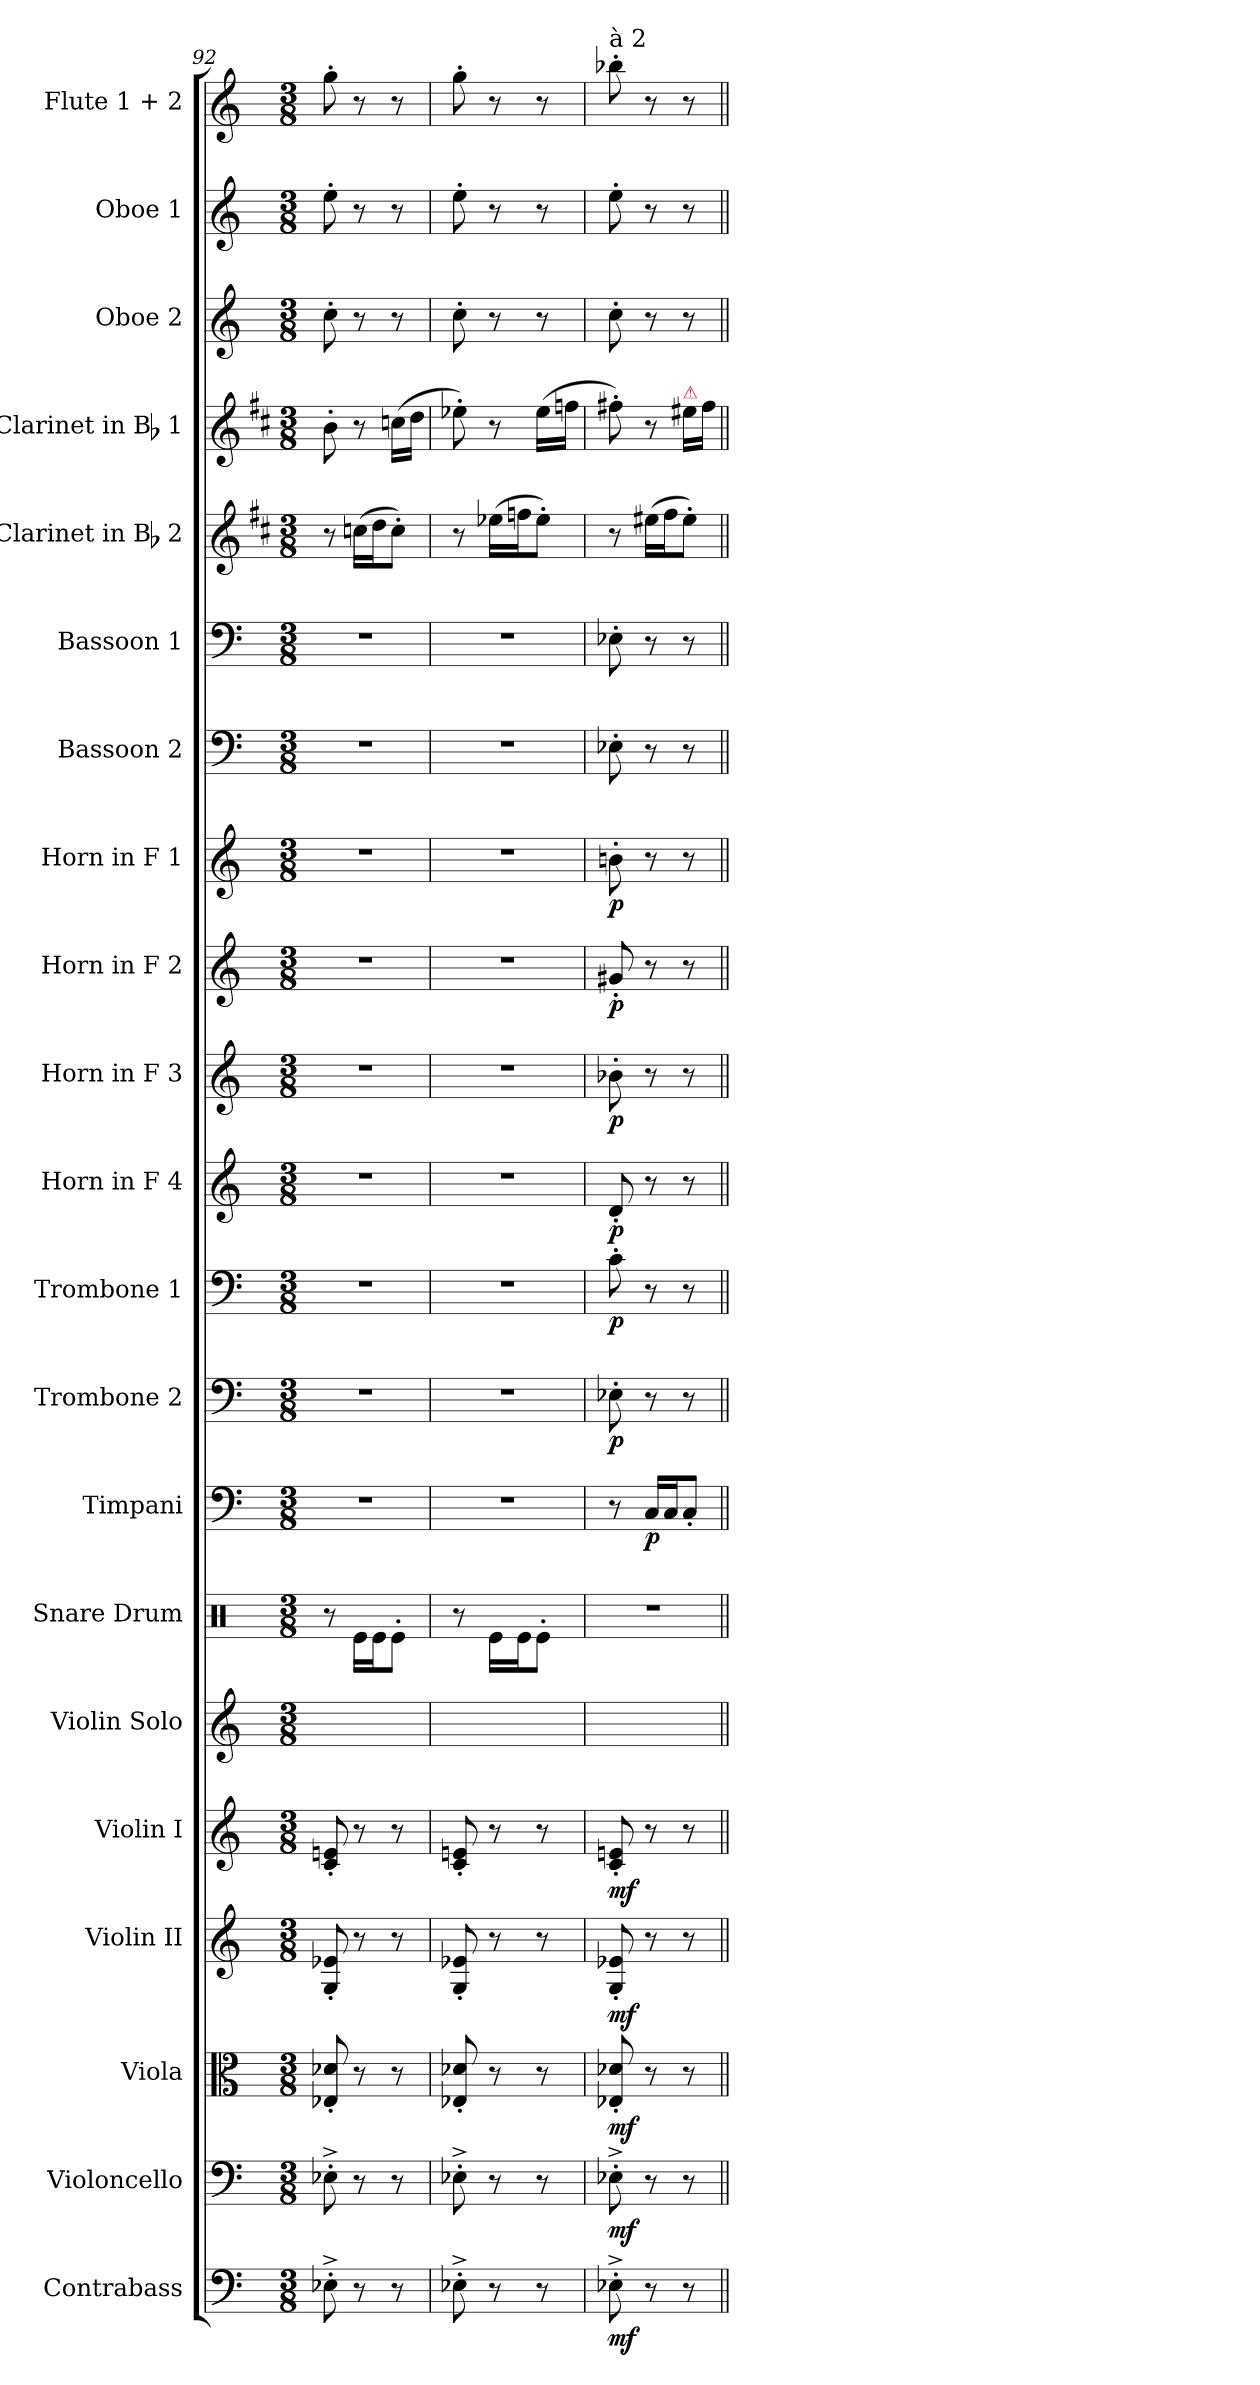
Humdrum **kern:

**kern	**dynam	**kern	**dynam	**kern	**dynam	**kern	**dynam	**kern	**dynam	**kern	**kern	**kern	**dynam	**kern	**dynam	**kern	**dynam	**kern	**dynam	**kern	**dynam	**kern	**dynam	**kern	**dynam	**kern	**kern	**kern	**kern	**kern	**kern	**kern
*part21	*part21	*part20	*part20	*part19	*part19	*part18	*part18	*part17	*part17	*part16	*part15	*part14	*part14	*part13	*part13	*part12	*part12	*part11	*part11	*part10	*part10	*part9	*part9	*part8	*part8	*part7	*part6	*part5	*part4	*part3	*part2	*part1
*staff21	*staff21	*staff20	*staff20	*staff19	*staff19	*staff18	*staff18	*staff17	*staff17	*staff16	*staff15	*staff14	*staff14	*staff13	*staff13	*staff12	*staff12	*staff11	*staff11	*staff10	*staff10	*staff9	*staff9	*staff8	*staff8	*staff7	*staff6	*staff5	*staff4	*staff3	*staff2	*staff1
*I"Contrabass	*	*I"Violoncello	*	*I"Viola	*	*I"Violin II	*	*I"Violin I	*	*I"Violin Solo	*I"Snare Drum	*I"Timpani	*	*I"Trombone 2	*	*I"Trombone 1	*	*I"Horn in F 4	*	*I"Horn in F 3	*	*I"Horn in F 2	*	*I"Horn in F 1	*	*I"Bassoon 2	*I"Bassoon 1	*I"Clarinet in Bb 2	*I"Clarinet in Bb 1	*I"Oboe 2	*I"Oboe 1	*I"Flute 1 + 2
*I'Cb.	*	*I'Vc.	*	*I'Vla.	*	*I'Vln. II	*	*I'Vln. I	*	*I'Vln. Solo	*I'S. D.	*I'Timp.	*	*I'Tbn.	*	*I'Tbn.	*	*I'Hn.	*	*I'Hn.	*	*I'Hn.	*	*I'Hn.	*	*I'Bsn.	*I'Bsn.	*I'Cl.	*I'Cl.	*I'Ob.	*I'Ob.	*I'Fl.
*clefF4	*	*clefF4	*	*clefC3	*	*clefG2	*	*clefG2	*	*clefG2	*clefX	*clefF4	*	*clefF4	*	*clefF4	*	*clefG2	*	*clefG2	*	*clefG2	*	*clefG2	*	*clefF4	*clefF4	*clefG2	*clefG2	*clefG2	*clefG2	*clefG2
*ITrd7c12	*	*	*	*	*	*	*	*	*	*	*	*	*	*	*	*	*	*ITrd4c7	*	*ITrd4c7	*	*ITrd4c7	*	*ITrd4c7	*	*	*	*ITrd1c2	*ITrd1c2	*	*	*
*k[]	*	*k[]	*	*k[]	*	*k[]	*	*k[]	*	*k[]	*k[]	*k[]	*	*k[]	*	*k[]	*	*k[b-]	*	*k[b-]	*	*k[b-]	*	*k[b-]	*	*k[]	*k[]	*k[]	*k[]	*k[]	*k[]	*k[]
*C:	*	*C:	*	*C:	*	*C:	*	*C:	*	*C:	*C:	*C:	*	*C:	*	*C:	*	*F:	*	*F:	*	*F:	*	*F:	*	*C:	*C:	*C:	*C:	*C:	*C:	*C:
*M3/8	*	*M3/8	*	*M3/8	*	*M3/8	*	*M3/8	*	*M3/8	*M3/8	*M3/8	*	*M3/8	*	*M3/8	*	*M3/8	*	*M3/8	*	*M3/8	*	*M3/8	*	*M3/8	*M3/8	*M3/8	*M3/8	*M3/8	*M3/8	*M3/8
=92	=92	=92	=92	=92	=92	=92	=92	=92	=92	=92	=92	=92	=92	=92	=92	=92	=92	=92	=92	=92	=92	=92	=92	=92	=92	=92	=92	=92	=92	=92	=92	=92
8EE-X'^	.	8E-X'^	.	8E-X' 8d-X'	.	8G' 8e-X'	.	8c' 8en'	.	8ryy	8r	8%3r	.	8%3r	.	8%3r	.	8%3r	.	8%3r	.	8%3r	.	8%3r	.	8%3r	8%3r	8r	8a'	8cc'	8ee'	8gg'
8r	.	8r	.	8r	.	8r	.	8r	.	8ryy	16Re\LL	.	.	.	.	.	.	.	.	.	.	.	.	.	.	.	.	(16b-XLL	8r	8r	8r	8r
.	.	.	.	.	.	.	.	.	.	.	16Re\J	.	.	.	.	.	.	.	.	.	.	.	.	.	.	.	.	16ccJ	.	.	.	.
8r	.	8r	.	8r	.	8r	.	8r	.	8ryy	8Re'\J	.	.	.	.	.	.	.	.	.	.	.	.	.	.	.	.	8b-'J)	(16b-XLL	8r	8r	8r
.	.	.	.	.	.	.	.	.	.	.	.	.	.	.	.	.	.	.	.	.	.	.	.	.	.	.	.	.	16ccJJ	.	.	.
=93	=93	=93	=93	=93	=93	=93	=93	=93	=93	=93	=93	=93	=93	=93	=93	=93	=93	=93	=93	=93	=93	=93	=93	=93	=93	=93	=93	=93	=93	=93	=93	=93
8EE-X'^	.	8E-X'^	.	8E-X' 8d-X'	.	8G' 8e-X'	.	8c' 8en'	.	16ryy	8r	8%3r	.	8%3r	.	8%3r	.	8%3r	.	8%3r	.	8%3r	.	8%3r	.	8%3r	8%3r	8r	8dd-X')	8cc'	8ee'	8gg'
.	.	.	.	.	.	.	.	.	.	16ryy	.	.	.	.	.	.	.	.	.	.	.	.	.	.	.	.	.	.	.	.	.	.
8r	.	8r	.	8r	.	8r	.	8r	.	16ryy	16Re\LL	.	.	.	.	.	.	.	.	.	.	.	.	.	.	.	.	(16dd-XLL	8r	8r	8r	8r
.	.	.	.	.	.	.	.	.	.	16ryy	16Re\J	.	.	.	.	.	.	.	.	.	.	.	.	.	.	.	.	16ee-XJ	.	.	.	.
8r	.	8r	.	8r	.	8r	.	8r	.	8ryy	8Re'\J	.	.	.	.	.	.	.	.	.	.	.	.	.	.	.	.	8dd-'J)	(16dd-LL	8r	8r	8r
.	.	.	.	.	.	.	.	.	.	.	.	.	.	.	.	.	.	.	.	.	.	.	.	.	.	.	.	.	16ee-XJJ	.	.	.
=94	=94	=94	=94	=94	=94	=94	=94	=94	=94	=94	=94	=94	=94	=94	=94	=94	=94	=94	=94	=94	=94	=94	=94	=94	=94	=94	=94	=94	=94	=94	=94	=94
!	!	!	!	!	!	!	!	!	!	!	!	!	!	!	!	!	!	!	!	!	!	!	!	!	!	!	!	!	!	!	!	!LO:TX:a:t=à 2
8EE-X'^	mf	8E-X'^	mf	8E-X' 8d-X'	mf	8G' 8e-X'	mf	8c' 8en'	mf	16ryy	8%3r	8r	.	8E-X'	p	8c'	p	8G'	p	8e-X'	p	8c#X'	p	8en'	p	8E-X'	8E-X'	8r	8een')	8cc'	8ee'	8bb-X'
.	.	.	.	.	.	.	.	.	.	16ryy	.	.	.	.	.	.	.	.	.	.	.	.	.	.	.	.	.	.	.	.	.	.
8r	.	8r	.	8r	.	8r	.	8r	.	16ryy	.	16CLL	p	8r	.	8r	.	8r	.	8r	.	8r	.	8r	.	8r	8r	(16dd#XLL	8r	8r	8r	8r
.	.	.	.	.	.	.	.	.	.	16ryy	.	16CJ	.	.	.	.	.	.	.	.	.	.	.	.	.	.	.	16eeJ	.	.	.	.
!	!	!	!	!	!	!	!	!	!	!	!	!	!	!	!	!	!	!	!	!	!	!	!	!	!	!	!	!	!LO:TX:a:color=crimson:t=⚠	!	!	!
8r	.	8r	.	8r	.	8r	.	8r	.	16ryy	.	8C'J	.	8r	.	8r	.	8r	.	8r	.	8r	.	8r	.	8r	8r	8dd#'J)	16dd#XLL	8r	8r	8r
.	.	.	.	.	.	.	.	.	.	16ryy	.	.	.	.	.	.	.	.	.	.	.	.	.	.	.	.	.	.	16eeJJ	.	.	.
=||	=||	=||	=||	=||	=||	=||	=||	=||	=||	=||	=||	=||	=||	=||	=||	=||	=||	=||	=||	=||	=||	=||	=||	=||	=||	=||	=||	=||	=||	=||	=||	=||
*-	*-	*-	*-	*-	*-	*-	*-	*-	*-	*-	*-	*-	*-	*-	*-	*-	*-	*-	*-	*-	*-	*-	*-	*-	*-	*-	*-	*-	*-	*-	*-	*-
